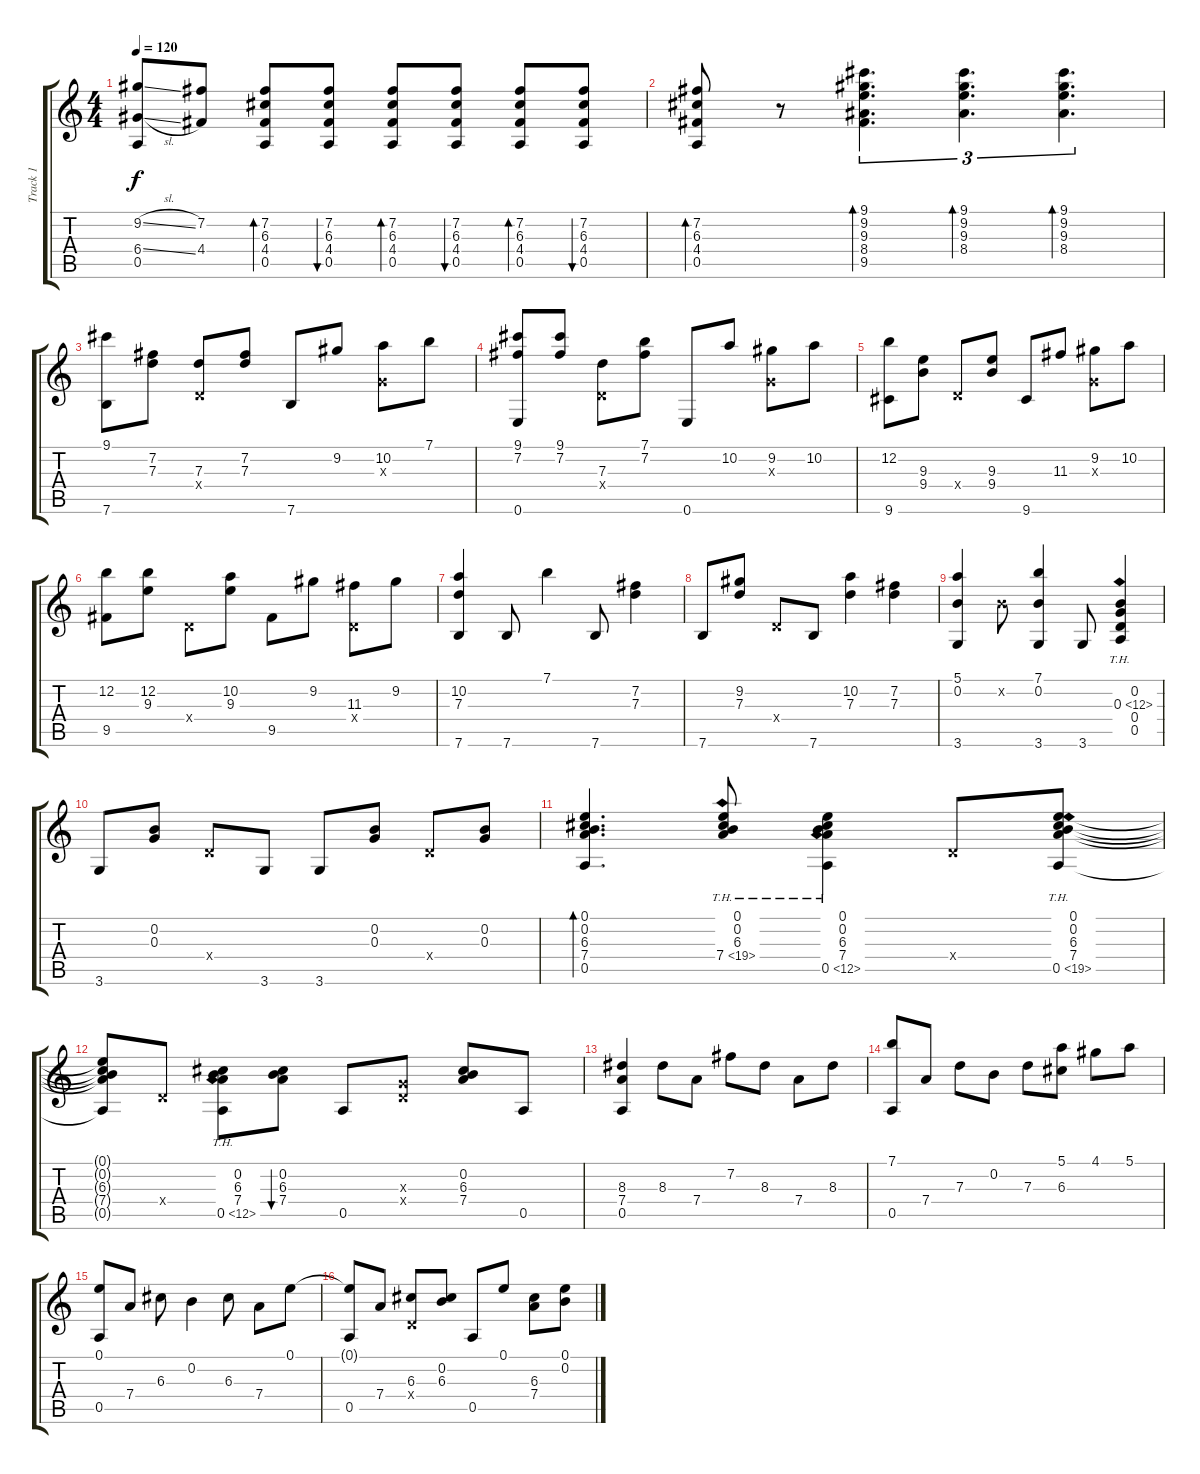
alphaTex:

\track ("Track 1" "Track 1") {instrument acousticguitarsteel}
\staff {score tabs}
\tuning (E4 B3 G3 D3 A2 E2) {hide}
\ts (4 4)
\tempo 120
\clef g2
\ks c
(9.2{sl} 6.4{sl} 0.5).8{dy f} (7.2 4.4).8 (7.2 6.3 4.4 0.5).8{bd 60} (7.2 6.3 4.4 0.5).8{bu 60} (7.2 6.3 4.4 0.5).8{bd 60} (7.2 6.3 4.4 0.5).8{bu 60} (7.2 6.3 4.4 0.5).8{bd 60} (7.2 6.3 4.4 0.5).8{bu 60} |
(7.2 6.3 4.4 0.5).8{bd 60} r.8 (9.1 9.2 9.3 8.4 9.5).4{d tu (3 2) bd 240} (9.1 9.2 9.3 8.4).4{d tu (3 2) bd 30} (9.1 9.2 9.3 8.4).4{d tu (3 2) bd 60} |
(9.1 7.6).8 (7.2 7.3).8 (7.3 0.4{x}).8 (7.2 7.3).8 7.6.8 9.2.8 (10.2 0.3{x}).8 7.1.8 |
(9.1 7.2 0.6).8 (9.1 7.2).8 (7.3 0.4{x}).8 (7.1 7.2).8 0.6.8 10.2.8 (9.2 0.3{x}).8 10.2.8 |
(12.2 9.6).8 (9.3 9.4).8 0.4{x}.8 (9.3 9.4).8 9.6.8 11.3.8 (9.2 0.3{x}).8 10.2.8 |
(12.2 9.5).8 (12.2 9.3).8 0.4{x}.8 (10.2 9.3).8 9.5.8 9.2.8 (11.3 0.4{x}).8 9.2.8 |
(10.2 7.3 7.6).4 7.6.8 7.1.4 7.6.8 (7.2 7.3).4 |
7.6.8 (9.2 7.3).8 0.4{x}.8 7.6.8 (10.2 7.3).4 (7.2 7.3).4 |
(5.1 0.2 3.6).4 0.2{x}.8 (7.1 0.2 3.6).4 3.6.8 (0.2 0.3{th 12} 0.4 0.5).4 |
3.6.8 (0.2 0.3).8 0.4{x}.8 3.6.8 3.6.8 (0.2 0.3).8 0.4{x}.8 (0.2 0.3).8 |
(0.1 0.2 6.3 7.4 0.5).4{d bd 480} (0.1 0.2 6.3 7.4{th 12}).8 (0.1 0.2 6.3 7.4 0.5{th 12}).4 0.4{x}.8 (0.1 0.2 6.3 7.4 0.5{th 19}).8 |
(0.1{t} 0.2{t} 6.3{t} 7.4{t} 0.5{t}).8 0.4{x}.8 (0.2 6.3 7.4 0.5{th 12}).8 (0.2 6.3 7.4).8{bu 60} 0.5.8 (0.3{x} 0.4{x}).8 (0.2 6.3 7.4).8 0.5.8 |
(8.3 7.4 0.5).4 8.3.8 7.4.8 7.2.8 8.3.8 7.4.8 8.3.8 |
(7.1 0.5).8 7.4.8 7.3.8 0.2.8 7.3.8 (5.1 6.3).8 4.1.8 5.1.8 |
(0.1 0.5).8 7.4.8 6.3.8 0.2.4 6.3.8 7.4.8 0.1.8 |
(0.1{t} 0.5).8 7.4.8 (6.3 0.4{x}).8 (0.2 6.3).8 0.5.8 0.1.8 (6.3 7.4).8 (0.1 0.2).8
